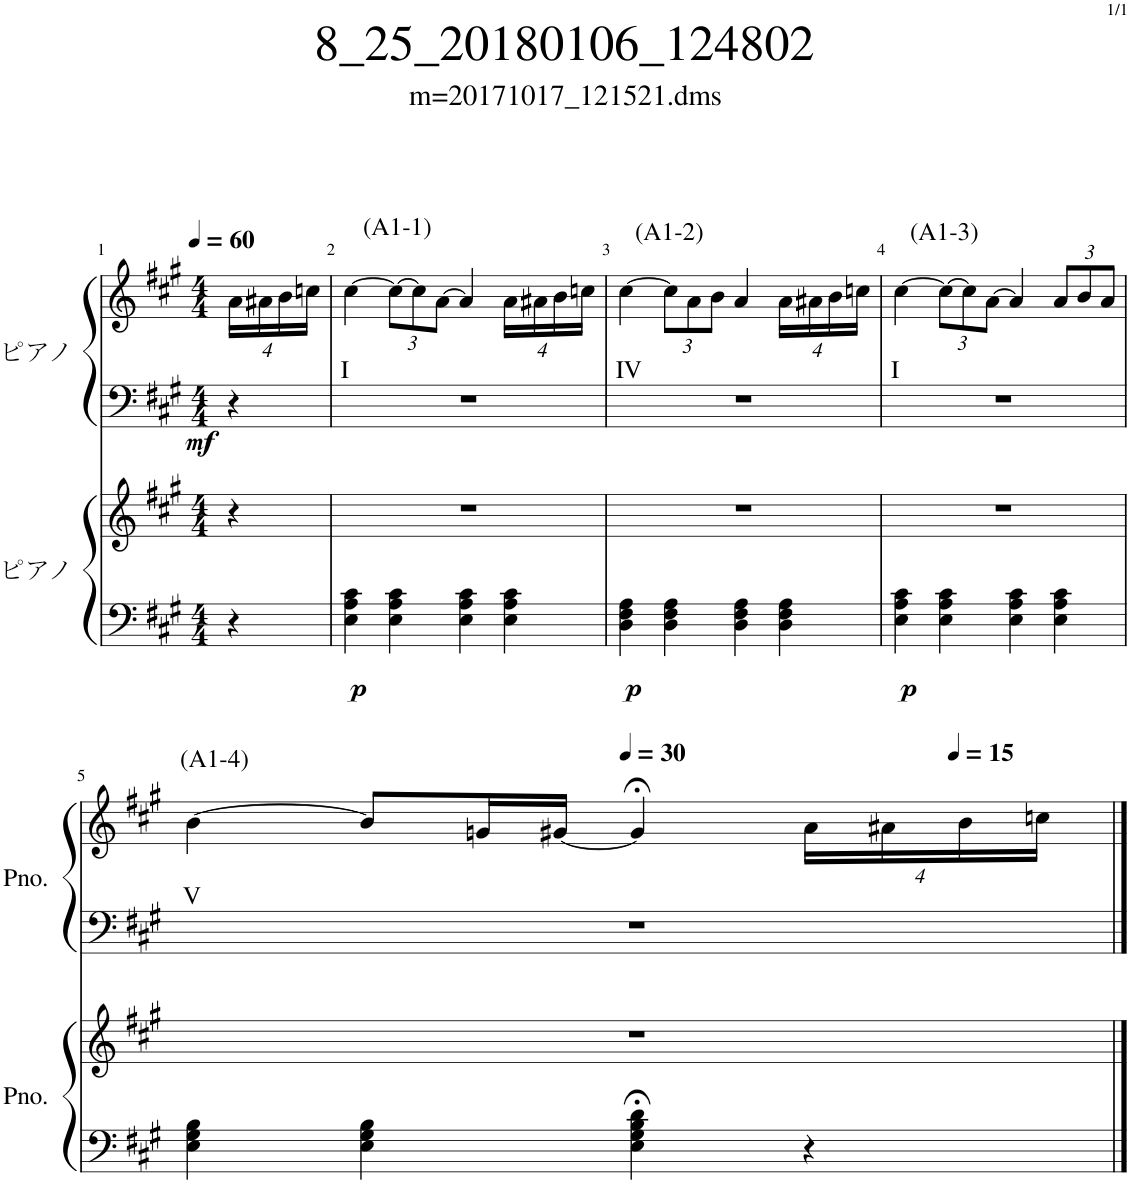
**kern	**kern	**dynam	**kern	**kern	**dynam	**harte
*part2	*part2	*part2	*part1	*part1	*part1	*part1
*staff4	*staff3	*staff3/4	*staff2	*staff1	*staff1/2	*
*I"ピアノ	*	*	*I"ピアノ	*	*	*
*clefF4	*clefG2	*	*clefF4	*clefG2	*	*
*k[f#c#g#]	*k[f#c#g#]	*	*k[f#c#g#]	*k[f#c#g#]	*	*
*M4/4	*M4/4	*	*M4/4	*M4/4	*	*
*MM60	*MM60	*	*MM60	*MM60	*	*
=1	=1	=1	=1	=1	=1	=1
!	!	!	!	!	!LO:DY:b=2	!
4r	4r	.	4r	16a\LL	mf	.
.	.	.	.	16a#X\	.	.
.	.	.	.	16b\	.	.
.	.	.	.	16ccn\JJ	.	.
=2	=2	=2	=2	=2	=2	=2
!	!	!	!	!LO:TX:a:t=(A1-1)	!	!
!	!	!LO:DY:b=2	!	!	!	!LO:H:kt=I
4E\ 4A\ 4c#\	1r	p	1r	[4cc#\	.	N
*	*	*	*	*Xbrackettup	*	*
4E\ 4A\ 4c#\	.	.	.	12cc#\L_	.	.
.	.	.	.	12cc#\]	.	.
.	.	.	.	[12a\J	.	.
4E\ 4A\ 4c#\	.	.	.	4a/]	.	.
4E\ 4A\ 4c#\	.	.	.	16a\LL	.	.
.	.	.	.	16a#X\	.	.
.	.	.	.	16b\	.	.
.	.	.	.	16ccn\JJ	.	.
=3	=3	=3	=3	=3	=3	=3
!	!	!	!	!LO:TX:a:t=(A1-2)	!	!
!	!	!LO:DY:b=2	!	!	!	!LO:H:kt=Ⅳ
4D\ 4F#\ 4A\	1r	p	1r	[4cc#\	.	N
4D\ 4F#\ 4A\	.	.	.	12cc#\L]	.	.
.	.	.	.	12a\	.	.
.	.	.	.	12b\J	.	.
4D\ 4F#\ 4A\	.	.	.	4a/	.	.
4D\ 4F#\ 4A\	.	.	.	16a\LL	.	.
.	.	.	.	16a#X\	.	.
.	.	.	.	16b\	.	.
.	.	.	.	16ccn\JJ	.	.
=4	=4	=4	=4	=4	=4	=4
!	!	!	!	!LO:TX:a:t=(A1-3)	!	!
!	!	!LO:DY:b=2	!	!	!	!LO:H:kt=I
4E\ 4A\ 4c#\	1r	p	1r	[4cc#\	.	N
4E\ 4A\ 4c#\	.	.	.	12cc#\L_	.	.
.	.	.	.	12cc#\]	.	.
.	.	.	.	[12a\J	.	.
4E\ 4A\ 4c#\	.	.	.	4a/]	.	.
4E\ 4A\ 4c#\	.	.	.	12a/L	.	.
.	.	.	.	12b/	.	.
.	.	.	.	12a/J	.	.
!!LO:LB:g=z
=5	=5	=5	=5	=5	=5	=5
!	!	!	!	!LO:TX:a:t=(A1-4)	!	!LO:H:kt=Ⅴ
4E\ 4G#\ 4B\	1r	.	1r	[4b\	.	N
4E\ 4G#\ 4B\	.	.	.	8b/L]	.	.
.	.	.	.	16gn/L	.	.
.	.	.	.	[16g#X/JJ	.	.
*	*	*	*	*MM30	*	*
4E\;< 4G#\;< 4B\;< 4d\;<	.	.	.	4g#;</]	.	.
4r	.	.	.	16a\LL	.	.
.	.	.	.	16a#X\	.	.
*	*	*	*	*MM15	*	*
.	.	.	.	16b\	.	.
.	.	.	.	16ccn\JJ	.	.
==	==	==	==	==	==	==
*-	*-	*-	*-	*-	*-	*-
